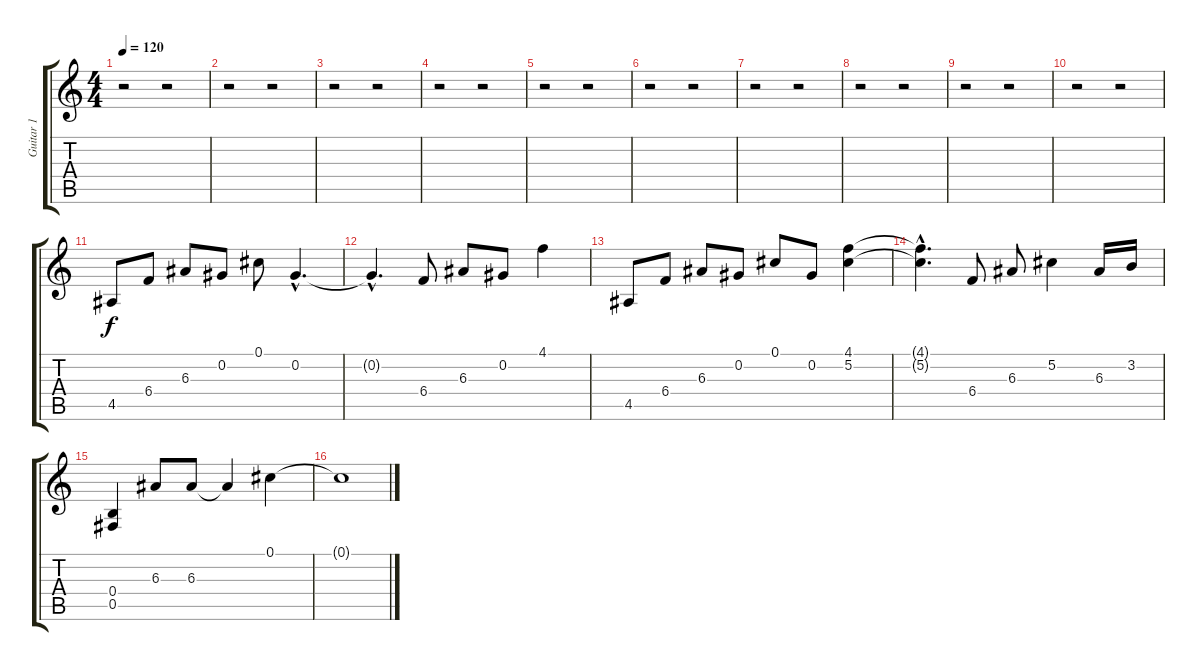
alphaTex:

\track ("Guitar 1" "Guitar 1") {instrument electricguitarclean}
\staff {score tabs}
\tuning (Db4 Ab3 E3 B2 Gb2 Db2) {hide}
\ts (4 4)
\tempo 120
\clef g2
\ks c
r.2{dy f} r.2 |
r.2 r.2 |
r.2 r.2 |
r.2 r.2 |
r.2 r.2 |
r.2 r.2 |
r.2 r.2 |
r.2 r.2 |
r.2 r.2 |
r.2 r.2 |
4.5.8 6.4.8 6.3.8 0.2.8 0.1.8 0.2{hac}.4{d} |
0.2{hac t}.4{d} 6.4.8 6.3.8 0.2.8 4.1.4 |
4.5.8 6.4.8 6.3.8 0.2.8 0.1.8 0.2.8 (4.1 5.2).4 |
(4.1{hac t} 5.2{hac t}).4{d} 6.4.8 6.3.8 5.2.4 6.3.16 3.2.16 |
(0.4 0.5).4 6.3.8 6.3.8 6.3{t}.4 0.1.4 |
0.1{t}.1
